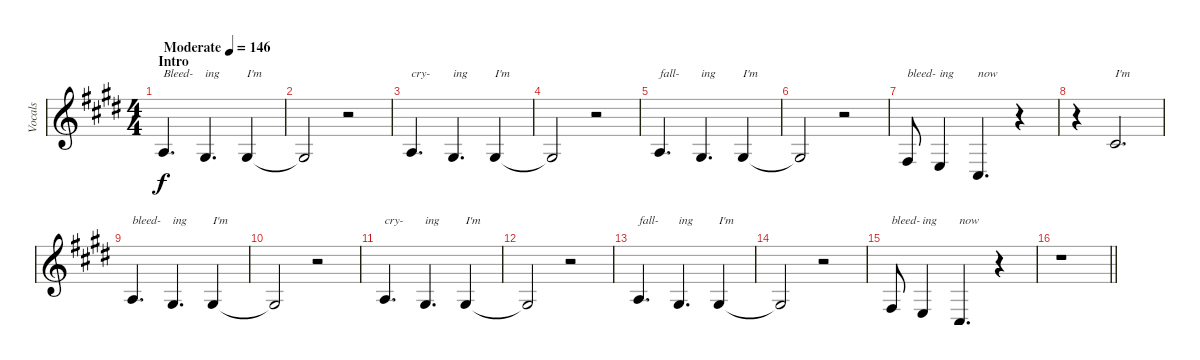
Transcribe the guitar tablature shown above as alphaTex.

\track ("Vocals" "Vocals") {instrument lead6voice}
\staff {score}
\tuning (Eb4 Bb3 Gb3 Db3 Ab2 Db2) {hide}
\ts (4 4)
\section ("" "Intro")
\tempo (146 "Moderate")
\clef g2
\ks e
3.3.4{d txt "Bleed-" dy f instrument lead6voice} 2.3.4{d txt "ing"} 2.3.4{txt "I'm"} |
2.3{t}.2 r.2 |
3.3.4{d txt "cry-"} 2.3.4{d txt "ing"} 2.3.4{txt "I'm"} |
2.3{t}.2 r.2 |
3.3.4{d txt "fall-"} 2.3.4{d txt "ing"} 2.3.4{txt "I'm"} |
2.3{t}.2 r.2 |
5.4.8{txt "bleed-"} 3.4.4{txt "ing"} 3.5{be (custom 0 4 25 4 35 0 60 0)}.4{d txt "now"} r.4 |
r.4 3.2.2{d txt "I'm"} |
3.3.4{d txt "bleed-"} 2.3.4{d txt "ing"} 2.3.4{txt "I'm"} |
2.3{t}.2 r.2 |
3.3.4{d txt "cry-"} 2.3.4{d txt "ing"} 2.3.4{txt "I'm"} |
2.3{t}.2 r.2 |
3.3.4{d txt "fall-"} 2.3.4{d txt "ing"} 2.3.4{txt "I'm"} |
2.3{t}.2 r.2 |
5.4.8{txt "bleed-"} 3.4.4{txt "ing"} 3.5{be (custom 0 4 25 4 35 0 60 0)}.4{d txt "now"} r.4 |
\barLineRight lightlight
r.1
